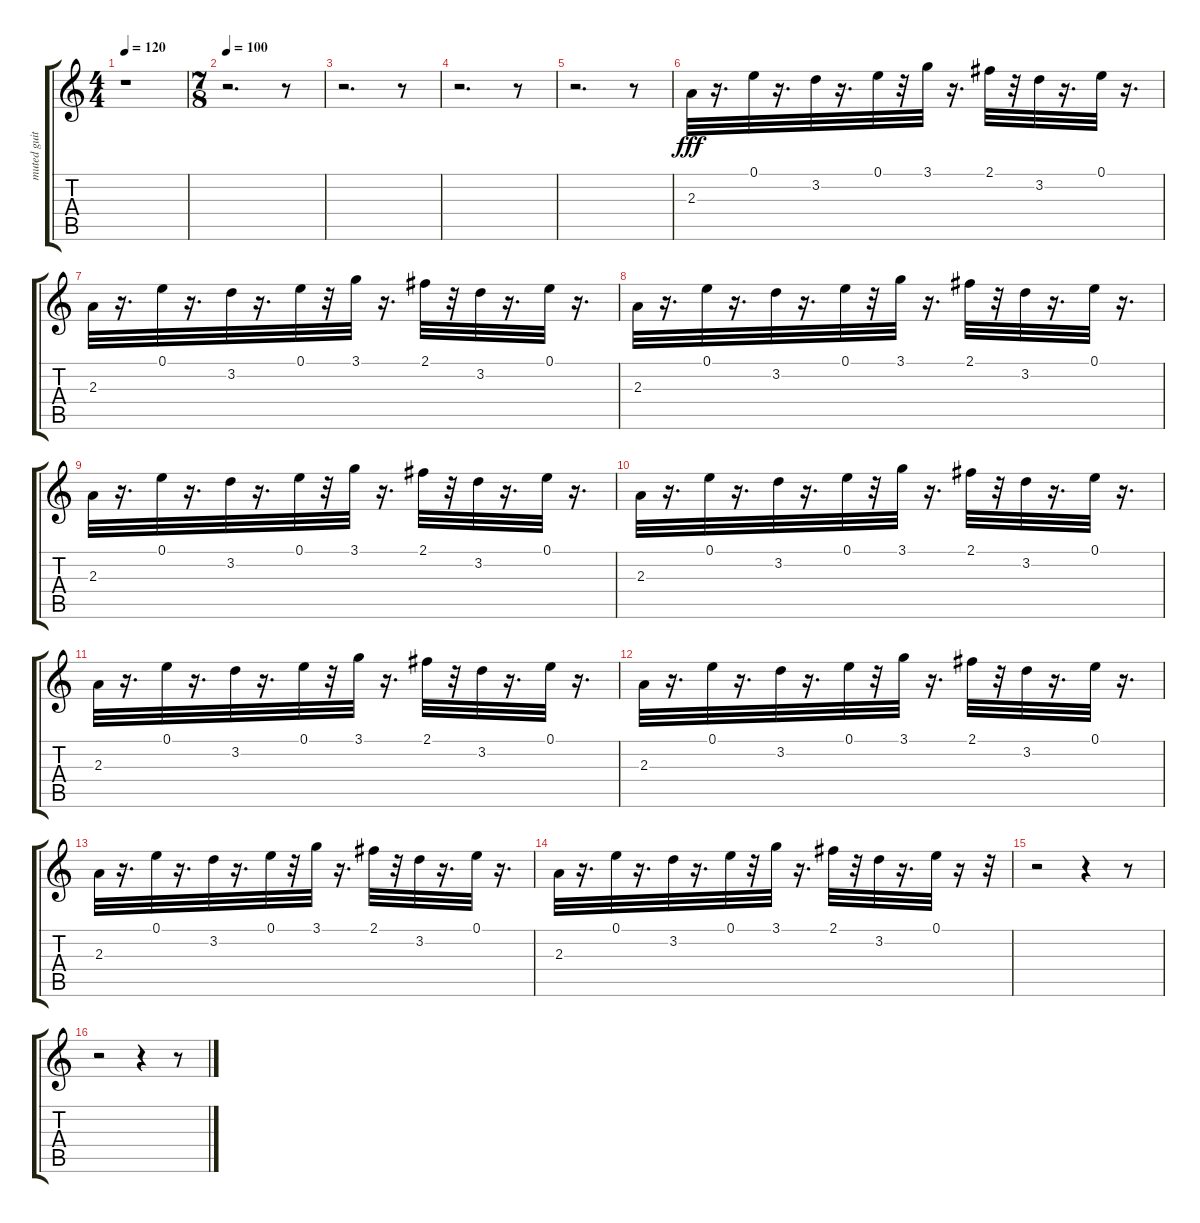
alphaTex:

\track ("muted guitar" "muted guit") {instrument electricguitarmuted}
\staff {score tabs}
\tuning (E4 B3 G3 D3 A2 E2) {hide}
\ts (4 4)
\tempo 120
\clef g2
\ks c
r.1{dy fff} |
\ts (7 8)
\tempo 100
r.2{d} r.8 |
r.2{d} r.8 |
r.2{d} r.8 |
r.2{d} r.8 |
2.3.32 r.16{d} 0.1.32 r.16{d} 3.2.32 r.16{d} 0.1.32 r.32 3.1.32 r.16{d} 2.1.32 r.32 3.2.32 r.16{d} 0.1.32 r.16{d} |
2.3.32 r.16{d} 0.1.32 r.16{d} 3.2.32 r.16{d} 0.1.32 r.32 3.1.32 r.16{d} 2.1.32 r.32 3.2.32 r.16{d} 0.1.32 r.16{d} |
2.3.32 r.16{d} 0.1.32 r.16{d} 3.2.32 r.16{d} 0.1.32 r.32 3.1.32 r.16{d} 2.1.32 r.32 3.2.32 r.16{d} 0.1.32 r.16{d} |
2.3.32 r.16{d} 0.1.32 r.16{d} 3.2.32 r.16{d} 0.1.32 r.32 3.1.32 r.16{d} 2.1.32 r.32 3.2.32 r.16{d} 0.1.32 r.16{d} |
2.3.32 r.16{d} 0.1.32 r.16{d} 3.2.32 r.16{d} 0.1.32 r.32 3.1.32 r.16{d} 2.1.32 r.32 3.2.32 r.16{d} 0.1.32 r.16{d} |
2.3.32 r.16{d} 0.1.32 r.16{d} 3.2.32 r.16{d} 0.1.32 r.32 3.1.32 r.16{d} 2.1.32 r.32 3.2.32 r.16{d} 0.1.32 r.16{d} |
2.3.32 r.16{d} 0.1.32 r.16{d} 3.2.32 r.16{d} 0.1.32 r.32 3.1.32 r.16{d} 2.1.32 r.32 3.2.32 r.16{d} 0.1.32 r.16{d} |
2.3.32 r.16{d} 0.1.32 r.16{d} 3.2.32 r.16{d} 0.1.32 r.32 3.1.32 r.16{d} 2.1.32 r.32 3.2.32 r.16{d} 0.1.32 r.16{d} |
2.3.32 r.16{d} 0.1.32 r.16{d} 3.2.32 r.16{d} 0.1.32 r.32 3.1.32 r.16{d} 2.1.32 r.32 3.2.32 r.16{d} 0.1.32 r.16 r.32 |
r.2 r.4 r.8 |
r.2 r.4 r.8
